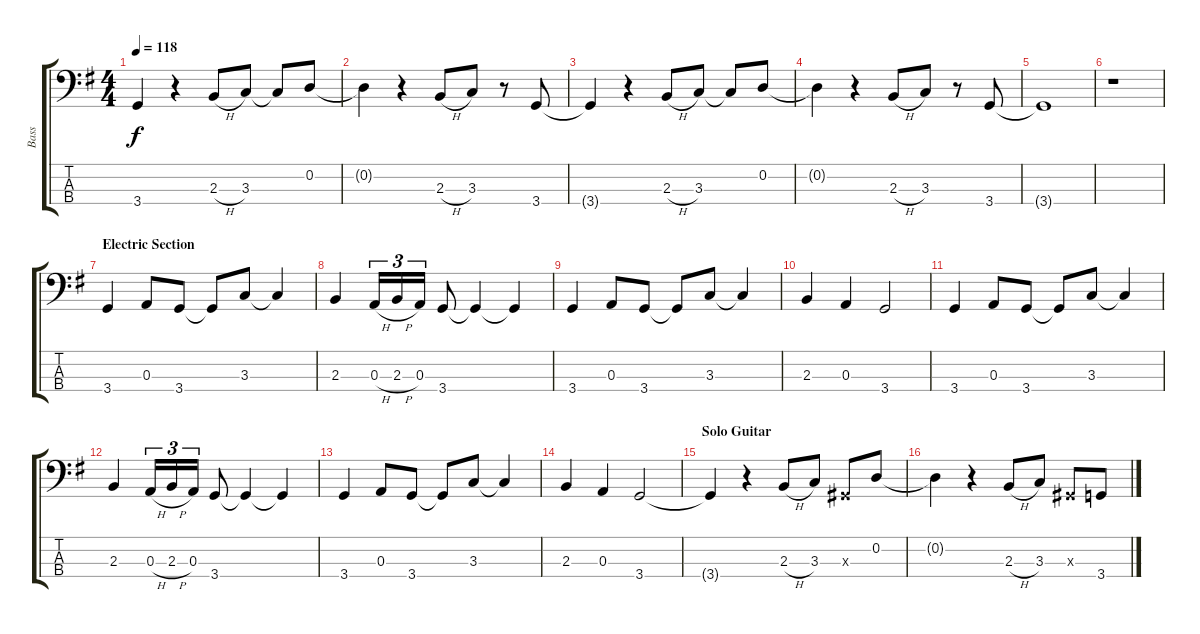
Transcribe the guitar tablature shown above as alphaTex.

\track ("Bass" "Bass") {instrument fretlessbass}
\staff {score tabs}
\tuning (G2 D2 A1 E1) {hide}
\ts (4 4)
\tempo 118
\clef f4
\ks g
3.4{t}.4{dy f} r.4 2.3{h}.8 3.3.8 3.3{t}.8 0.2.8 |
0.2{t}.4 r.4 2.3{h}.8 3.3.8 r.8 3.4.8 |
3.4{t}.4 r.4 2.3{h}.8 3.3.8 3.3{t}.8 0.2.8 |
0.2{t}.4 r.4 2.3{h}.8 3.3.8 r.8 3.4.8 |
3.4{t}.1 |
r.1 |
\section ("" "Electric Section")
3.4.4 0.3.8 3.4.8 3.4{t}.8 3.3.8 3.3{t}.4 |
2.3.4 0.3{h}.16{tu (3 2)} 2.3{h}.16{tu (3 2)} 0.3.16{tu (3 2)} 3.4.8 3.4{t}.4 3.4{t}.4 |
3.4.4 0.3.8 3.4.8 3.4{t}.8 3.3.8 3.3{t}.4 |
2.3.4 0.3.4 3.4.2 |
3.4.4 0.3.8 3.4.8 3.4{t}.8 3.3.8 3.3{t}.4 |
2.3.4 0.3{h}.16{tu (3 2)} 2.3{h}.16{tu (3 2)} 0.3.16{tu (3 2)} 3.4.8 3.4{t}.4 3.4{t}.4 |
3.4.4 0.3.8 3.4.8 3.4{t}.8 3.3.8 3.3{t}.4 |
2.3.4 0.3.4 3.4.2 |
\section ("" "Solo Guitar")
3.4{t}.4 r.4 2.3{h}.8 3.3.8 -1.3{x}.8 0.2.8 |
0.2{t}.4 r.4 2.3{h}.8 3.3.8 -1.3{x}.8 3.4.8
